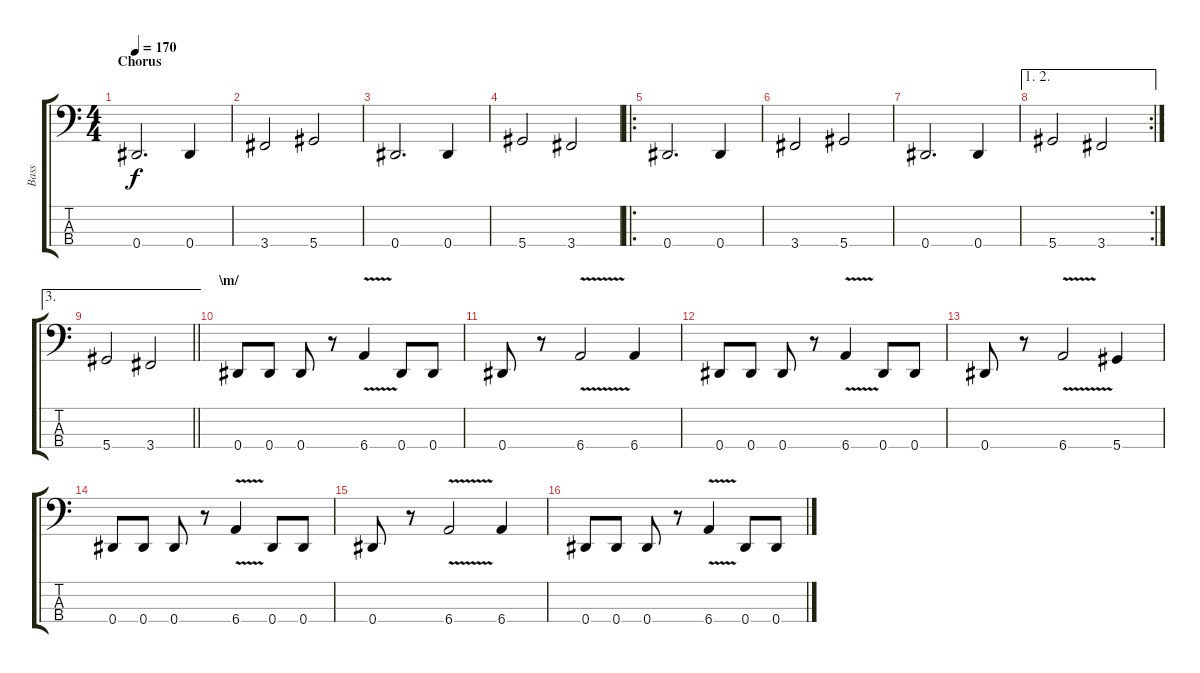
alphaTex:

\track ("Bass" "Bass") {instrument electricbassfinger}
\staff {score tabs}
\tuning (Gb2 Db2 Ab1 Eb1) {hide}
\ts (4 4)
\section ("" "Chorus")
\tempo 170
\clef f4
\ks c
0.4.2{d dy f} 0.4.4 |
3.4.2 5.4.2 |
0.4.2{d} 0.4.4 |
5.4.2 3.4.2 |
\ro
0.4.2{d} 0.4.4 |
3.4.2 5.4.2 |
0.4.2{d} 0.4.4 |
\ae (1 2)
\rc 2
5.4.2 3.4.2 |
\ae 3
\barLineRight lightlight
5.4.2 3.4.2 |
\section ("" "\\m/")
0.4.8 0.4.8 0.4.8 r.8 6.4{v}.4 0.4.8 0.4.8 |
0.4.8 r.8 6.4{v}.2 6.4.4 |
0.4.8 0.4.8 0.4.8 r.8 6.4{v}.4 0.4.8 0.4.8 |
0.4.8 r.8 6.4{v}.2 5.4.4 |
0.4.8 0.4.8 0.4.8 r.8 6.4{v}.4 0.4.8 0.4.8 |
0.4.8 r.8 6.4{v}.2 6.4.4 |
0.4.8 0.4.8 0.4.8 r.8 6.4{v}.4 0.4.8 0.4.8
